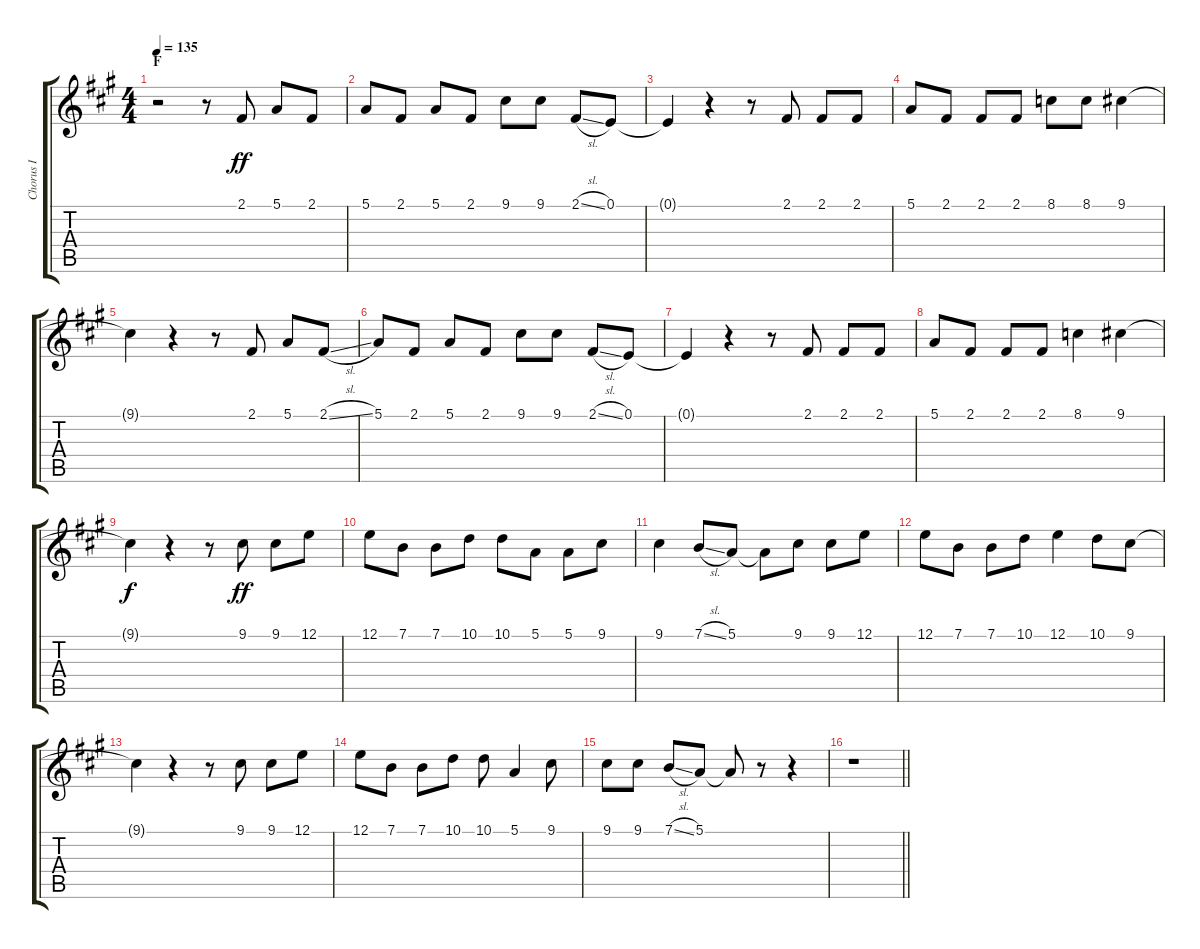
\track ("Chorus I" "Chorus I") {instrument voiceoohs}
\staff {score tabs}
\tuning (E4 B3 G3 D3 A2 E2) {hide}
\ts (4 4)
\section ("" "F")
\tempo 135
\clef g2
\ks a
r.2{dy ff} r.8 2.1.8 5.1.8 2.1.8 |
5.1.8 2.1.8 5.1.8 2.1.8 9.1.8 9.1.8 2.1{sl}.8 0.1.8 |
0.1{t}.4 r.4 r.8 2.1.8 2.1.8 2.1.8 |
5.1.8 2.1.8 2.1.8 2.1.8 8.1.8 8.1.8 9.1.4 |
9.1{t}.4 r.4 r.8 2.1.8 5.1.8 2.1{sl}.8 |
5.1.8 2.1.8 5.1.8 2.1.8 9.1.8 9.1.8 2.1{sl}.8 0.1.8 |
0.1{t}.4 r.4 r.8 2.1.8 2.1.8 2.1.8 |
5.1.8 2.1.8 2.1.8 2.1.8 8.1.4 9.1.4 |
9.1{t}.4{dy f} r.4 r.8 9.1.8{dy ff} 9.1.8 12.1.8 |
12.1.8 7.1.8 7.1.8 10.1.8 10.1.8 5.1.8 5.1.8 9.1.8 |
9.1.4 7.1{sl}.8 5.1.8 5.1{t}.8 9.1.8 9.1.8 12.1.8 |
12.1.8 7.1.8 7.1.8 10.1.8 12.1.4 10.1.8 9.1.8 |
9.1{t}.4 r.4 r.8 9.1.8 9.1.8 12.1.8 |
12.1.8 7.1.8 7.1.8 10.1.8 10.1.8 5.1.4 9.1.8 |
9.1.8 9.1.8 7.1{sl}.8 5.1.8 5.1{t}.8 r.8 r.4 |
\barLineRight lightlight
r.1
